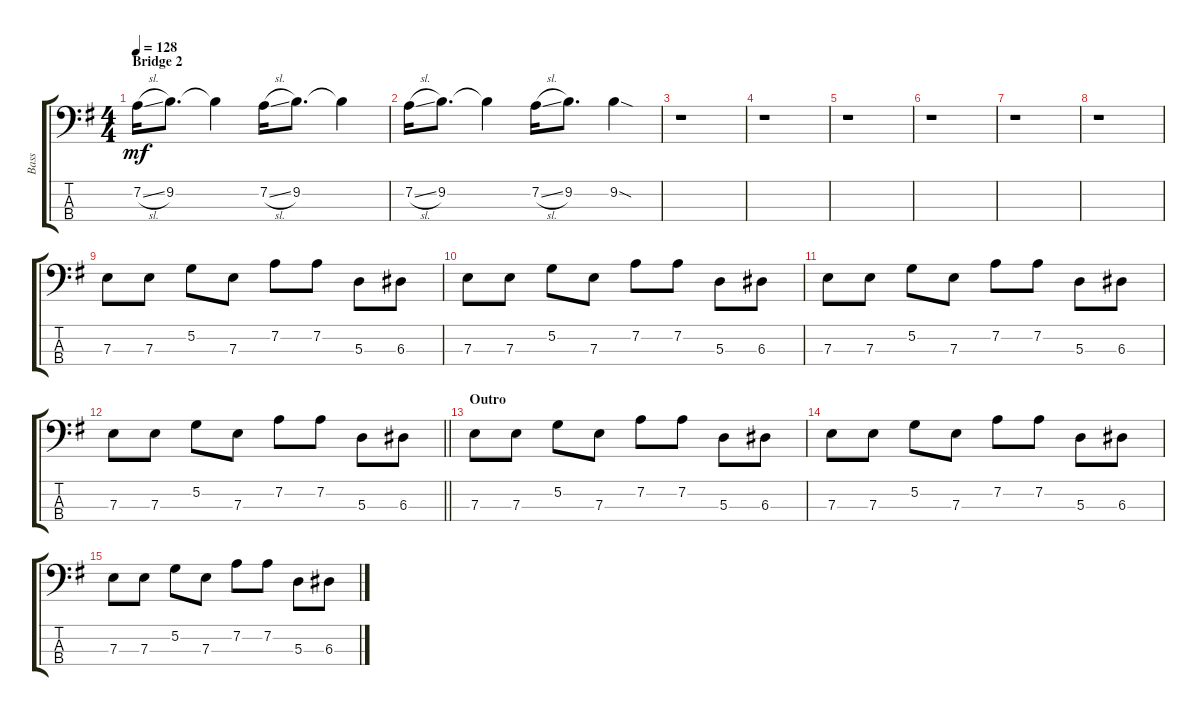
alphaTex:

\track ("Bass" "Bass") {instrument electricbassfinger}
\staff {score tabs}
\tuning (G2 D2 A1 E1) {hide}
\ts (4 4)
\section ("" "Bridge 2")
\tempo 128
\clef f4
\ks g
7.2{sl}.16{dy mf} 9.2.8{d} 9.2{t}.4 7.2{sl}.16 9.2.8{d} 9.2{t}.4 |
7.2{sl}.16 9.2.8{d} 9.2{t}.4 7.2{sl}.16 9.2.8{d} 9.2{sod}.4 |
r.1 |
r.1 |
r.1 |
r.1 |
r.1 |
r.1 |
7.3.8 7.3.8 5.2.8 7.3.8 7.2.8 7.2.8 5.3.8 6.3.8 |
7.3.8 7.3.8 5.2.8 7.3.8 7.2.8 7.2.8 5.3.8 6.3.8 |
7.3.8 7.3.8 5.2.8 7.3.8 7.2.8 7.2.8 5.3.8 6.3.8 |
\barLineRight lightlight
7.3.8 7.3.8 5.2.8 7.3.8 7.2.8 7.2.8 5.3.8 6.3.8 |
\section ("" "Outro")
7.3.8 7.3.8 5.2.8 7.3.8 7.2.8 7.2.8 5.3.8 6.3.8 |
7.3.8 7.3.8 5.2.8 7.3.8 7.2.8 7.2.8 5.3.8 6.3.8 |
7.3.8 7.3.8 5.2.8 7.3.8 7.2.8 7.2.8 5.3.8 6.3.8
